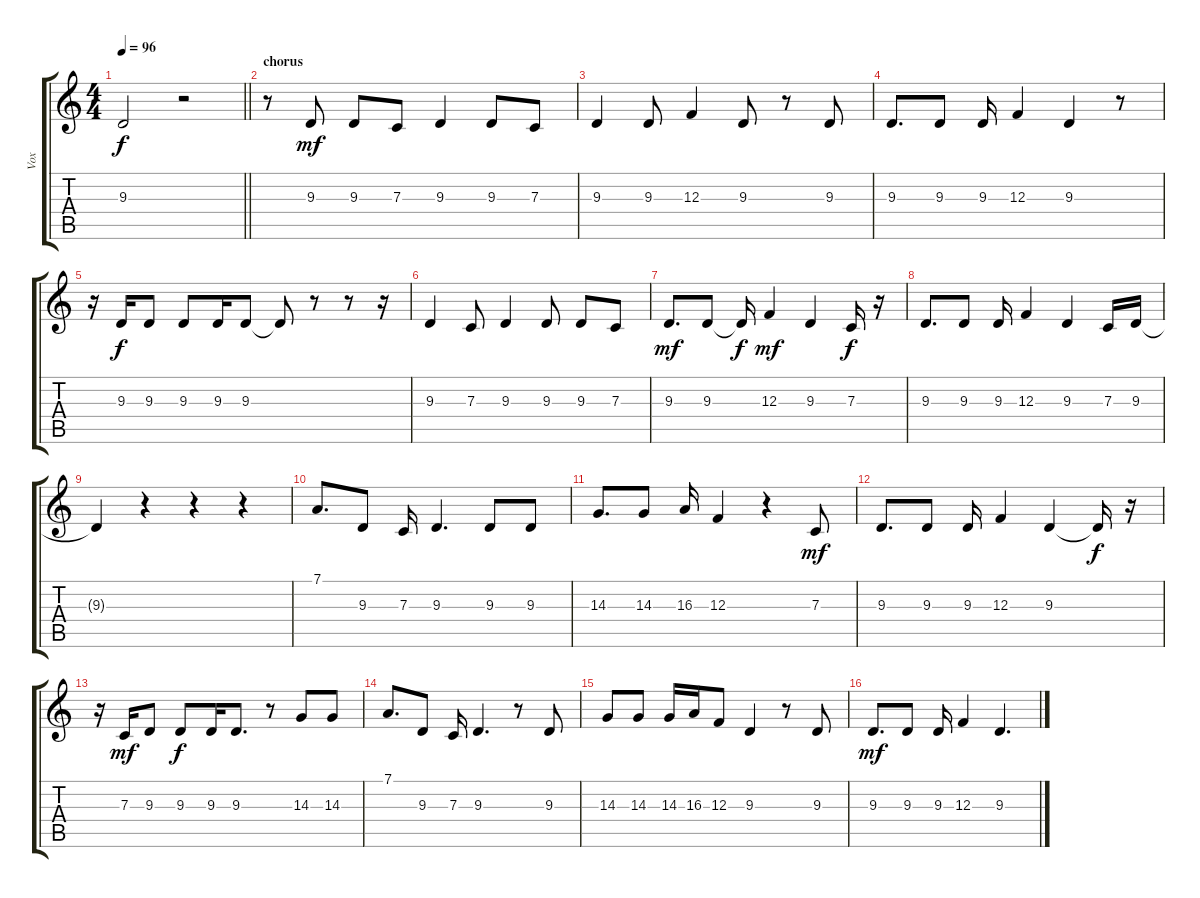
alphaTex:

\track ("Vox" "Vox") {instrument lead2sawtooth}
\staff {score tabs}
\tuning (D4 A3 F3 C3 G2 D2) {hide}
\ts (4 4)
\tempo 96
\clef g2
\barLineRight lightlight
\ks c
9.3{t}.2{dy f} r.2 |
\section ("" "chorus")
r.8 9.3.8{dy mf} 9.3.8 7.3.8 9.3.4 9.3.8 7.3.8 |
9.3.4 9.3.8 12.3.4 9.3.8 r.8 9.3.8 |
9.3.8{d} 9.3.8 9.3.16 12.3.4 9.3.4 r.8 |
r.16 9.3.16{dy f} 9.3.8 9.3.8 9.3.16 9.3.8 9.3{t}.8 r.8 r.8 r.16 |
9.3.4 7.3.8 9.3.4 9.3.8 9.3.8 7.3.8 |
9.3.8{d dy mf} 9.3.8 9.3{t}.16{dy f} 12.3.4{dy mf} 9.3.4 7.3.16{dy f} r.16 |
9.3.8{d} 9.3.8 9.3.16 12.3.4 9.3.4 7.3.16 9.3.16 |
9.3{t}.4 r.4 r.4 r.4 |
7.1.8{d} 9.3.8 7.3.16 9.3.4{d} 9.3.8 9.3.8 |
14.3.8{d} 14.3.8 16.3.16 12.3.4 r.4 7.3.8{dy mf} |
9.3.8{d} 9.3.8 9.3.16 12.3.4 9.3.4 9.3{t}.16{dy f} r.16 |
r.16 7.3.16{dy mf} 9.3.8 9.3.8{dy f} 9.3.16 9.3.8{d} r.8 14.3.8 14.3.8 |
7.1.8{d} 9.3.8 7.3.16 9.3.4{d} r.8 9.3.8 |
14.3.8 14.3.8 14.3.16 16.3.16 12.3.8 9.3.4 r.8 9.3.8 |
9.3.8{d dy mf} 9.3.8 9.3.16 12.3.4 9.3.4{d}
